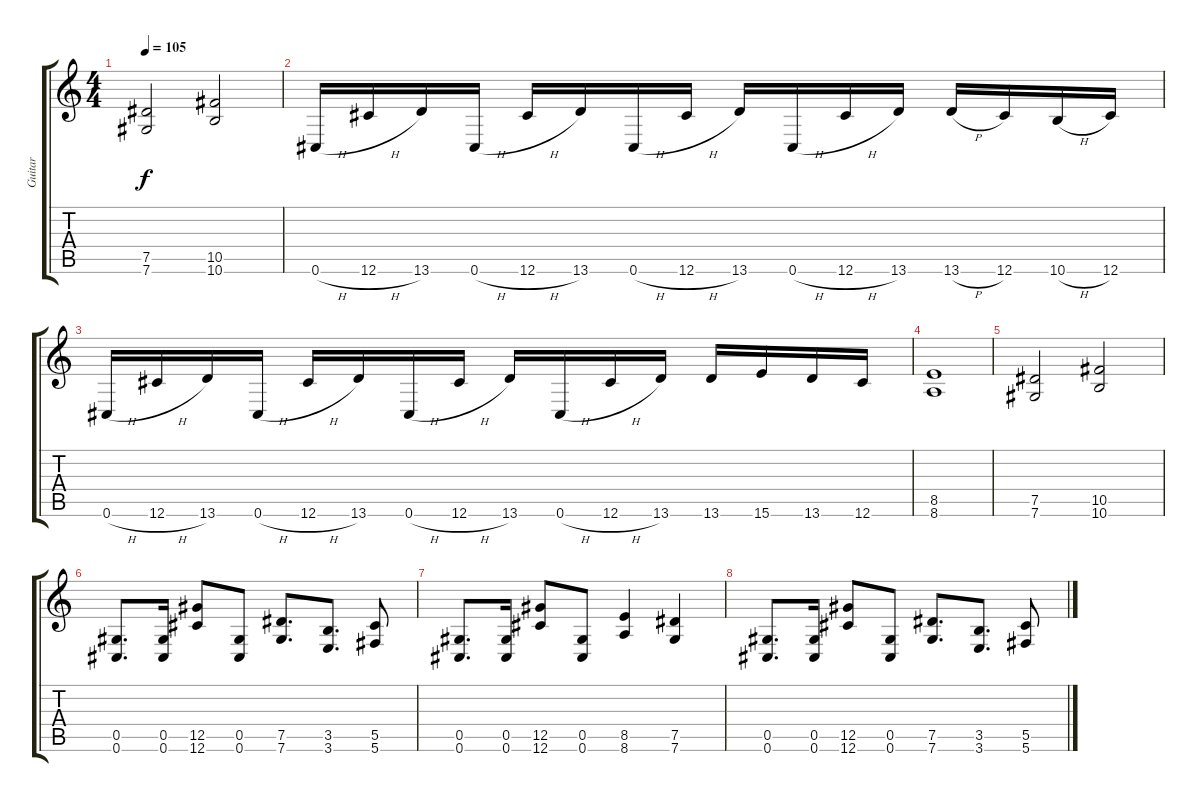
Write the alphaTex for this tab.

\track ("Guitar" "Guitar") {instrument distortionguitar}
\staff {score tabs}
\tuning (Eb4 Bb3 Gb3 Db3 Ab2 Db2) {hide}
\ts (4 4)
\tempo 105
\clef g2
\ks c
(7.5 7.6).2{dy f} (10.5 10.6).2 |
0.6{h}.16 12.6{h}.16 13.6.16 0.6{h}.16 12.6{h}.16 13.6.16 0.6{h}.16 12.6{h}.16 13.6.16 0.6{h}.16 12.6{h}.16 13.6.16 13.6{h}.16 12.6.16 10.6{h}.16 12.6.16 |
0.6{h}.16 12.6{h}.16 13.6.16 0.6{h}.16 12.6{h}.16 13.6.16 0.6{h}.16 12.6{h}.16 13.6.16 0.6{h}.16 12.6{h}.16 13.6.16 13.6.16 15.6.16 13.6.16 12.6.16 |
(8.5 8.6).1 |
(7.5 7.6).2 (10.5 10.6).2 |
(0.5 0.6).8{d} (0.5 0.6).16 (12.5 12.6).8 (0.5 0.6).8 (7.5 7.6).8{d} (3.5 3.6).8{d} (5.5 5.6).8 |
(0.5 0.6).8{d} (0.5 0.6).16 (12.5 12.6).8 (0.5 0.6).8 (8.5 8.6).4 (7.5 7.6).4 |
(0.5 0.6).8{d} (0.5 0.6).16 (12.5 12.6).8 (0.5 0.6).8 (7.5 7.6).8{d} (3.5 3.6).8{d} (5.5 5.6).8
